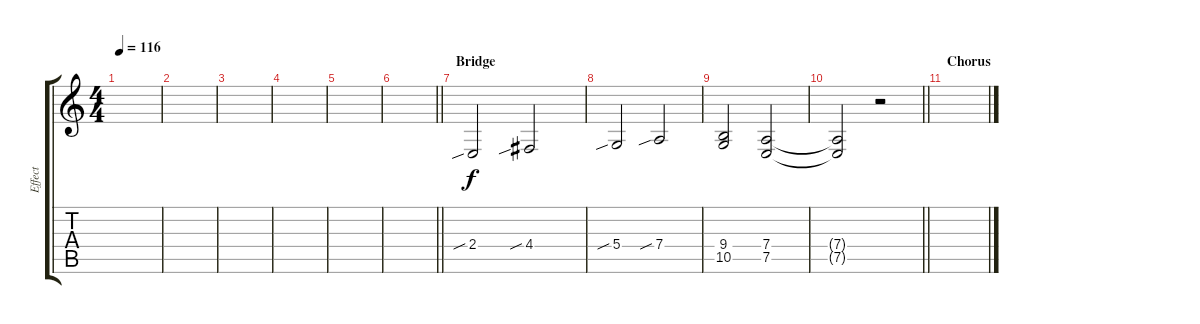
\track ("Effect" "Effect") {mute instrument lead1square}
\staff {score tabs}
\tuning (E4 B3 G3 D3 A2 E2) {hide}
\ts (4 4)
\tempo 116
\clef g2
\ks c
|
|
|
|
|
\barLineRight lightlight
|
\section ("" "Bridge")
2.4{sib}.2 4.4{sib}.2 |
5.4{sib}.2 7.4{sib}.2 |
(9.4 10.5).2 (7.4 7.5).2 |
\barLineRight lightlight
(7.4{t} 7.5{t}).2 r.2 |
\section ("" "Chorus")
